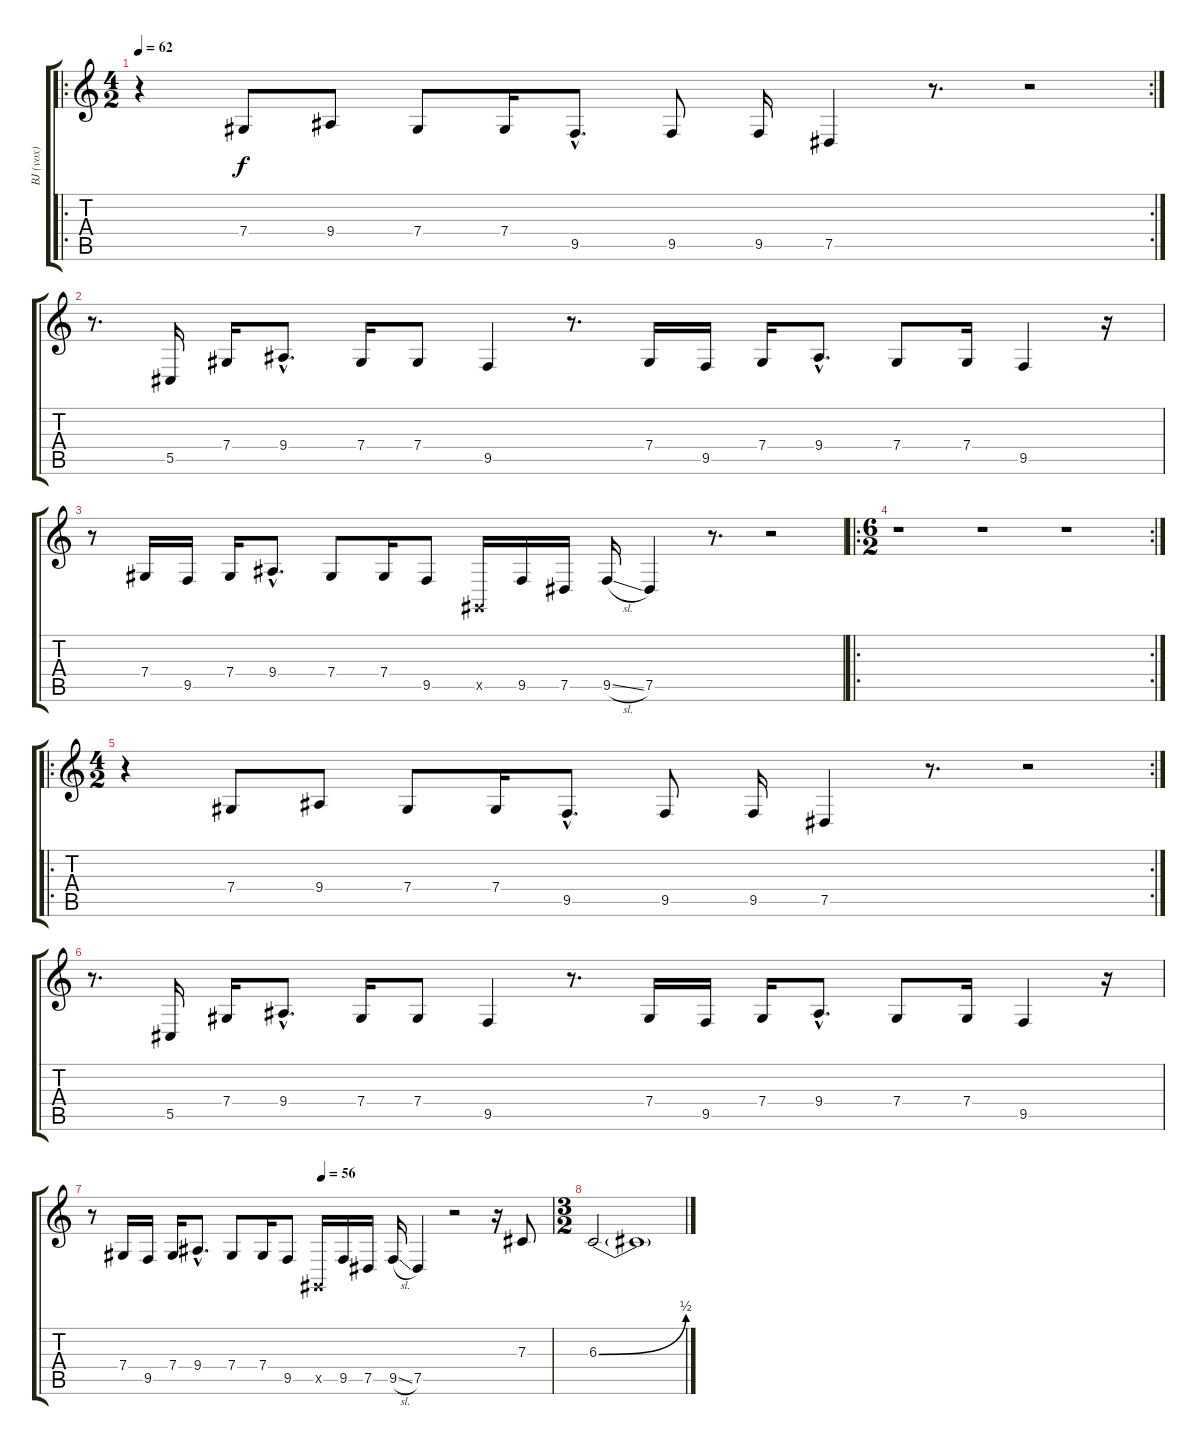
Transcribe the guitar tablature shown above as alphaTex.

\track ("BJ (vox)" "BJ (vox)") {instrument lead1square}
\staff {score tabs}
\tuning (Eb4 Bb3 Gb3 Db3 Ab2 Eb2) {hide}
\ro
\rc 2
\ts (4 2)
\tempo 62
\clef g2
\ks c
r.4{dy fff} 7.4.8{dy f} 9.4.8 7.4.8 7.4.16 9.5{hac}.8{d} 9.5.8 9.5.16 7.5.4 r.8{d} r.2 |
r.8{d} 5.5.16 7.4.16 9.4{hac}.8{d} 7.4.16 7.4.8 9.5.4 r.8{d} 7.4.16 9.5.16 7.4.16 9.4{hac}.8{d} 7.4.8 7.4.16 9.5.4 r.16 |
r.8 7.4.16 9.5.16 7.4.16 9.4{hac}.8{d} 7.4.8 7.4.16 9.5.8 0.5{x}.16 9.5.16 7.5.16 9.5{sl}.16 7.5.4 r.8{d} r.2 |
\ro
\rc 2
\ts (6 2)
r.1 r.1 r.1 |
\ro
\rc 2
\ts (4 2)
r.4 7.4.8 9.4.8 7.4.8 7.4.16 9.5{hac}.8{d} 9.5.8 9.5.16 7.5.4 r.8{d} r.2 |
r.8{d} 5.5.16 7.4.16 9.4{hac}.8{d} 7.4.16 7.4.8 9.5.4 r.8{d} 7.4.16 9.5.16 7.4.16 9.4{hac}.8{d} 7.4.8 7.4.16 9.5.4 r.16 |
\tempo (56 0.5)
r.8 7.4.16 9.5.16 7.4.16 9.4{hac}.8{d} 7.4.8 7.4.16 9.5.8 0.5{x}.16 9.5.16 7.5.16 9.5{sl}.16 7.5.4 r.2 r.16 7.3.8 |
\ts (3 2)
6.3{be (bend 0 0 60 2)}.2 6.3{t}.1{volume 0}
